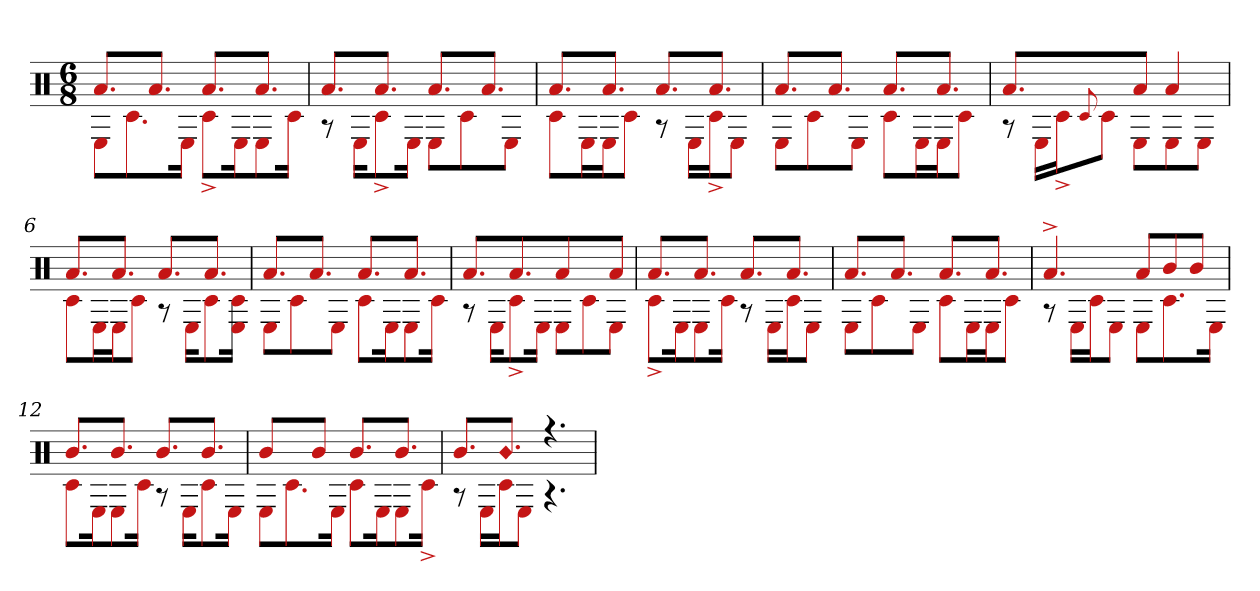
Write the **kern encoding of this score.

**kern
*part1
*staff1
*clefX
*k[]
*M6/8
=1
*^
8.aL	8EL
.	8.c#
8.aJ	.
.	16EJk
8.aL	8c#^L
.	16Ek
8.aJ	8E
.	16c#Jk
=2	=2
8.aL	8r
.	16EKL
8.aJ	8c#^
.	16EJk
8.aL	8EL
.	8c#
8.aJ	.
.	8EJ
=3	=3
8.aL	8c#L
.	16EL
8.aJ	16EJ
.	8c#J
8.aL	8r
.	16ELL
8.aJ	16c#^J
.	8EJ
=4	=4
8.aL	8EL
.	8c#
8.aJ	.
.	8EJ
8.aL	8c#L
.	16EL
8.aJ	16EJ
.	8c#J
=5	=5
4.a	8r
.	16ELL
.	16c#^J
.	8qqc#
.	8c#J
8aJ	8EL
4a	8E
.	8EJ
=6	=6
8.aL	8c#L
.	16EL
8.aJ	16EJ
.	8c#J
8.aL	8r
.	16EKL
8.aJ	8c#
.	16E 16c#Jk
=7	=7
8.aL	8EL
.	8c#
8.aJ	.
.	8EJ
8.aL	8c#L
.	16Ek
8.aJ	8E
.	16c#Jk
=8	=8
8.aL	8r
.	16EKL
8.aJ	8c#^
.	16EJk
4a	8EL
.	8c#
8aJ	8EJ
=9	=9
8.aL	8c#^L
.	16Ek
8.aJ	8E
.	16c#Jk
8.aL	8r
.	16ELL
8.aJ	16c#J
.	8EJ
=10	=10
8.aL	8EL
.	8c#
8.aJ	.
.	8EJ
8.aL	8c#L
.	16EL
8.aJ	16EJ
.	8c#J
=11	=11
4.a^	8r
.	16ELL
.	16c#J
.	8EJ
8aL	8EL
8b	8.c#
8bJ	.
.	16EJk
=12	=12
8.bL	8c#L
.	16Ek
8.bJ	8E
.	16c#Jk
8.bL	8r
.	16EKL
8.bJ	8c#
.	16EJk
=13	=13
4b	8EL
.	8.c#
8bJ	.
.	16EJk
8.bL	8c#L
.	16Ek
8.bJ	8E
.	16c#^Jk
=14	=14
8.bL	8r
.	16ELL
!LO:N:head=diamond	!
8.bJ	16c#J
.	8EJ
4.r	4.r
*v	*v
=
*-
